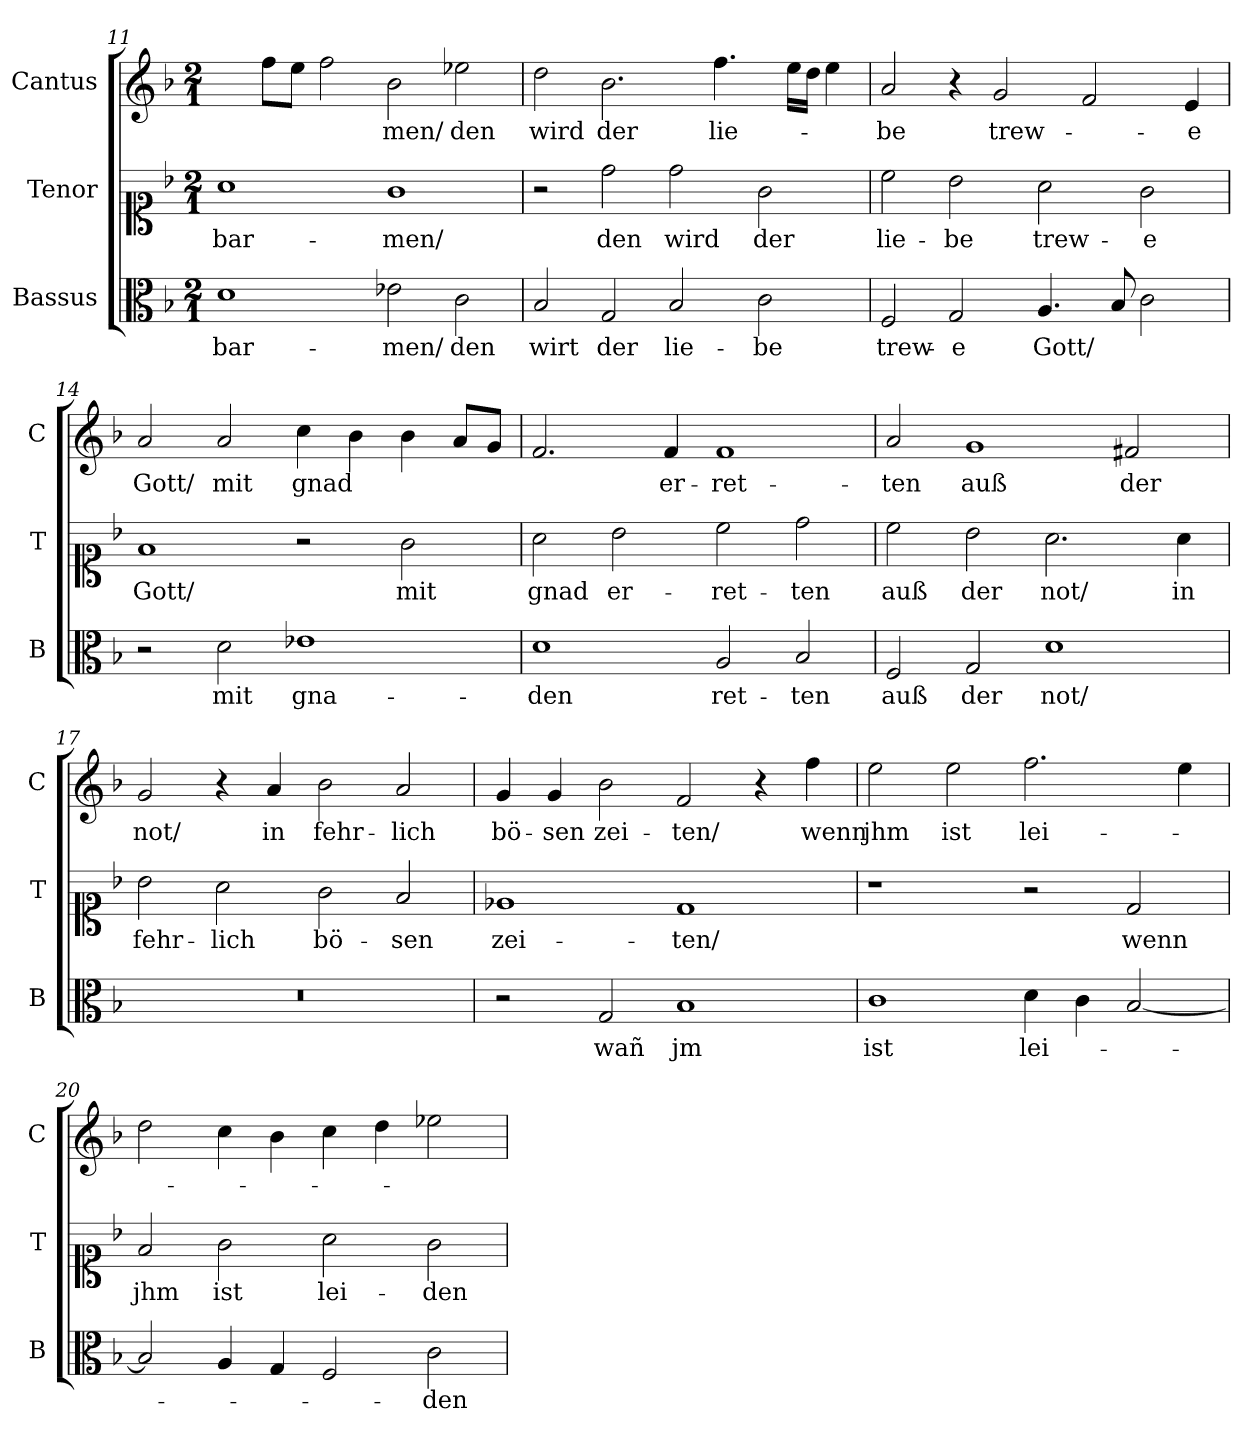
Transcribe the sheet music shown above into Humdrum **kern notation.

**kern	**text	**kern	**text	**kern	**text
*part3	*part3	*part2	*part2	*part1	*part1
*staff3	*staff3	*staff2	*staff2	*staff1	*staff1
*I"Bassus	*	*I"Tenor	*	*I"Cantus	*
*I'B	*	*I'T	*	*I'C	*
*clefC3	*	*clefC1	*	*clefG2	*
*k[b-]	*	*k[b-]	*	*k[b-]	*
*G:dor	*	*G:dor	*	*G:dor	*
*M2/1	*	*M2/1	*	*M2/1	*
=11	=11	=11	=11	=11	=11
1d	-bar-	1a	-bar-	4ryy	.
.	.	.	.	8ff\L	.
.	.	.	.	8ee\J	.
.	.	.	.	2ff	.
2e-X	-men/	1g	-men/	2b-	-men/
2c	den	.	.	2ee-X	den
=12	=12	=12	=12	=12	=12
2B-	wirt	2r	.	2dd	wird
2G	der	2dd	den	2.b-	der
2B-	lie-	2dd	wird	.	.
.	.	.	.	4.ff	lie-
2c	-be	2g	der	.	.
.	.	.	.	16ee\LL	.
.	.	.	.	16dd\JJ	.
.	.	.	.	4ee	.
=13	=13	=13	=13	=13	=13
2F	trew-	2cc	lie-	2a	-be
2G	-e	2b-	-be	4r	.
.	.	.	.	2g	trew-
4.A	Gott/	2a	trew-	.	.
.	.	.	.	2f	.
8B-	.	.	.	.	.
2c	.	2g	-e	.	.
.	.	.	.	4e	-e
=14	=14	=14	=14	=14	=14
2r	.	1f	Gott/	2a	Gott/
2d	mit	.	.	2a	mit
1e-X	gna-	2r	.	4cc	gnad
.	.	.	.	4b-	.
.	.	2g	mit	4b-	.
.	.	.	.	8a/L	.
.	.	.	.	8g/J	.
=15	=15	=15	=15	=15	=15
1d	-den	2a	gnad	2.f	.
.	.	2b-	er-	.	.
.	.	.	.	4f	er-
2A	ret-	2cc	-ret-	1f	-ret-
2B-	-ten	2dd	-ten	.	.
=16	=16	=16	=16	=16	=16
2F	auß	2cc	auß	2a	-ten
2G	der	2b-	der	1g	auß
1d	not/	2.a	not/	.	.
.	.	.	.	2f#X	der
.	.	4a	in	.	.
=17	=17	=17	=17	=17	=17
0r	.	2b-	fehr-	2g	not/
.	.	2a	-lich	4r	.
.	.	.	.	4a	in
.	.	2g	bö-	2b-	fehr-
.	.	2f	-sen	2a	-lich
=18	=18	=18	=18	=18	=18
2r	.	1e-X	zei-	4g	bö-
.	.	.	.	4g	-sen
2G	wañ	.	.	2b-	zei-
1B-	jm	1d	-ten/	2f	-ten/
.	.	.	.	4r	.
.	.	.	.	4ff	wenn
=19	=19	=19	=19	=19	=19
1c	ist	1r	.	2ee	jhm
.	.	.	.	2ee	ist
4d	lei-	2r	.	2.ff	lei-
4c	.	.	.	.	.
[2B-	.	2d	wenn	.	.
.	.	.	.	4ee	.
=20	=20	=20	=20	=20	=20
2B-]	.	2f	jhm	2dd	.
4A	.	2g	ist	4cc	.
4G	.	.	.	4b-	.
2F	.	2a	lei-	4cc	.
.	.	.	.	4dd	.
2c	-den	2g	-den	2ee-X	.
=	=	=	=	=	=
*-	*-	*-	*-	*-	*-
